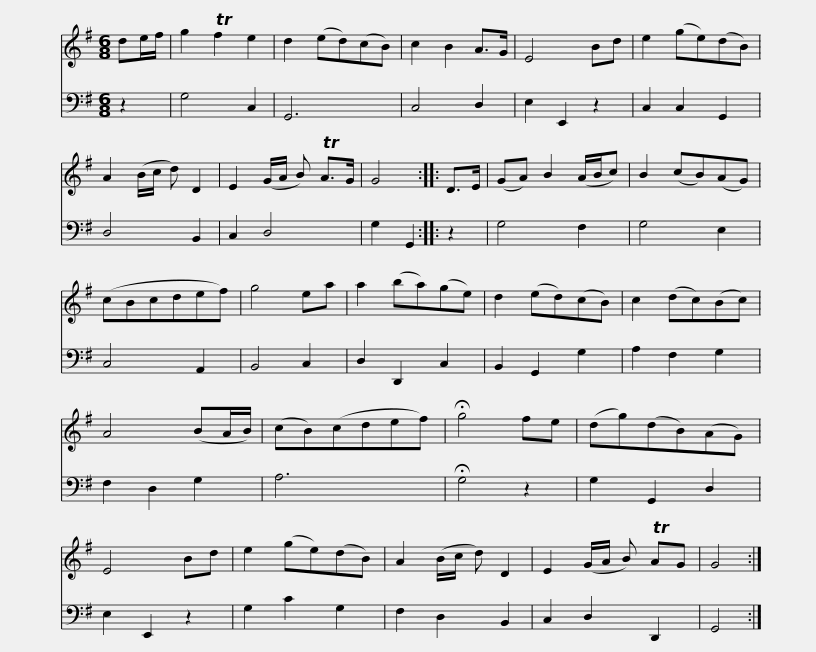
X:1
%%score 1 2
L:1/8
M:6/8
I:linebreak $
K:G
V:1 treble
V:2 bass
V:1
 de/f/ | g2 Tf2 e2 | d2 (ed)(cB) | c2 B2 A>G | E4 Bd | %5
 e2 (ge)(dB) | A2 (B/c/ d) D2 | E2 (G/A/ B) TA>G | G4 :: D>E |$ %10
 (GA) B2 (A/B/c) | B2 (cB)(AG) | (cBcdef) | g4 ea | a2 (ba)(ge) | %15
 d2 (ed)(cB) | c2 (dc)(Bc) | A4 (BA/B/) |$ (cB)(cdef) | !fermata!g4 fe | %20
 (dg)(dB)(AG) | E4 Bd | e2 (ge)(dB) | A2 (B/c/ d) D2 | E2 (G/A/ B) TAG | %25
 G4 :| %26
V:2
 z2 | G,4 C,2 | G,,6 | C,4 D,2 | E,2 E,,2 z2 | %5
 C,2 C,2 G,,2 | D,4 B,,2 | C,2 D,4 | G,2 G,,2 :: z2 |$ %10
 G,4 F,2 | G,4 E,2 | C,4 A,,2 | B,,4 C,2 | D,2 D,,2 C,2 | %15
 B,,2 G,,2 G,2 | A,2 F,2 G,2 | F,2 D,2 G,2 |$ A,6 | !fermata!G,4 z2 | %20
 G,2 G,,2 D,2 | E,2 E,,2 z2 | G,2 C2 G,2 | F,2 D,2 B,,2 | C,2 D,2 D,,2 | %25
 G,,4 :| %26
